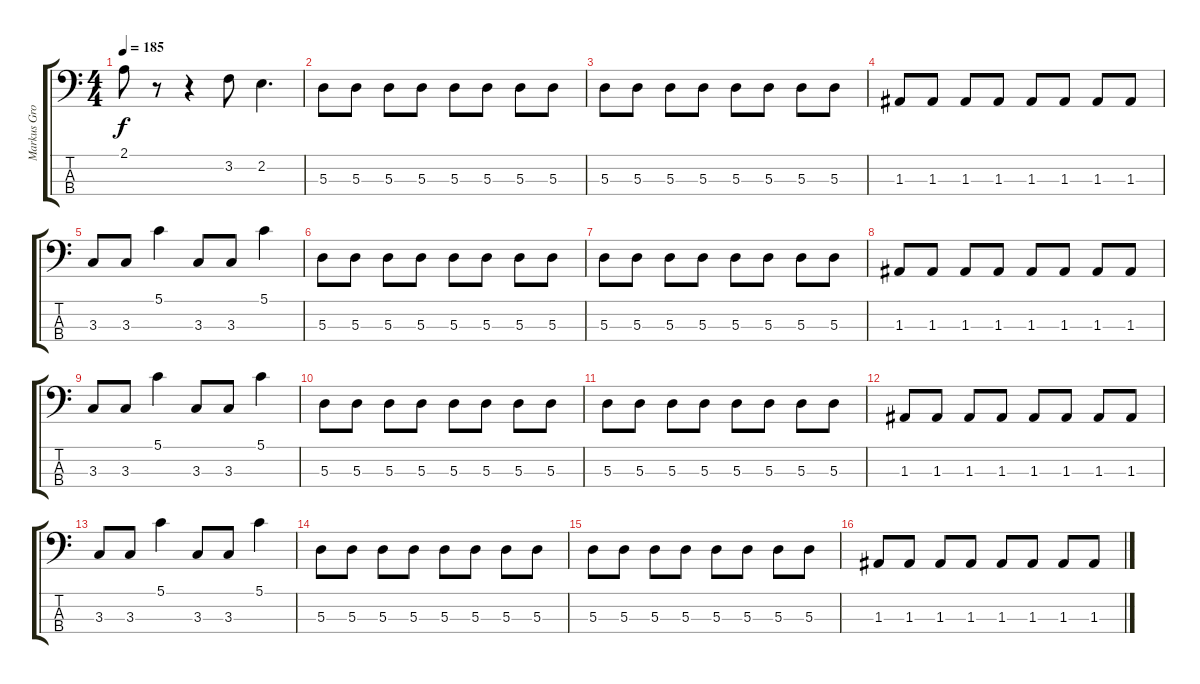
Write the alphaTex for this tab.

\track ("Markus Grosspoff" "Markus Gro") {instrument electricbassfinger}
\staff {score tabs}
\tuning (G2 D2 A1 E1) {hide}
\ts (4 4)
\tempo 185
\clef f4
\ks c
2.1.8{dy f} r.8 r.4 3.2.8 2.2.4{d} |
5.3.8 5.3.8 5.3.8 5.3.8 5.3.8 5.3.8 5.3.8 5.3.8 |
5.3.8 5.3.8 5.3.8 5.3.8 5.3.8 5.3.8 5.3.8 5.3.8 |
1.3.8 1.3.8 1.3.8 1.3.8 1.3.8 1.3.8 1.3.8 1.3.8 |
3.3.8 3.3.8 5.1.4 3.3.8 3.3.8 5.1.4 |
5.3.8 5.3.8 5.3.8 5.3.8 5.3.8 5.3.8 5.3.8 5.3.8 |
5.3.8 5.3.8 5.3.8 5.3.8 5.3.8 5.3.8 5.3.8 5.3.8 |
1.3.8 1.3.8 1.3.8 1.3.8 1.3.8 1.3.8 1.3.8 1.3.8 |
3.3.8 3.3.8 5.1.4 3.3.8 3.3.8 5.1.4 |
5.3.8 5.3.8 5.3.8 5.3.8 5.3.8 5.3.8 5.3.8 5.3.8 |
5.3.8 5.3.8 5.3.8 5.3.8 5.3.8 5.3.8 5.3.8 5.3.8 |
1.3.8 1.3.8 1.3.8 1.3.8 1.3.8 1.3.8 1.3.8 1.3.8 |
3.3.8 3.3.8 5.1.4 3.3.8 3.3.8 5.1.4 |
5.3.8 5.3.8 5.3.8 5.3.8 5.3.8 5.3.8 5.3.8 5.3.8 |
5.3.8 5.3.8 5.3.8 5.3.8 5.3.8 5.3.8 5.3.8 5.3.8 |
1.3.8 1.3.8 1.3.8 1.3.8 1.3.8 1.3.8 1.3.8 1.3.8
